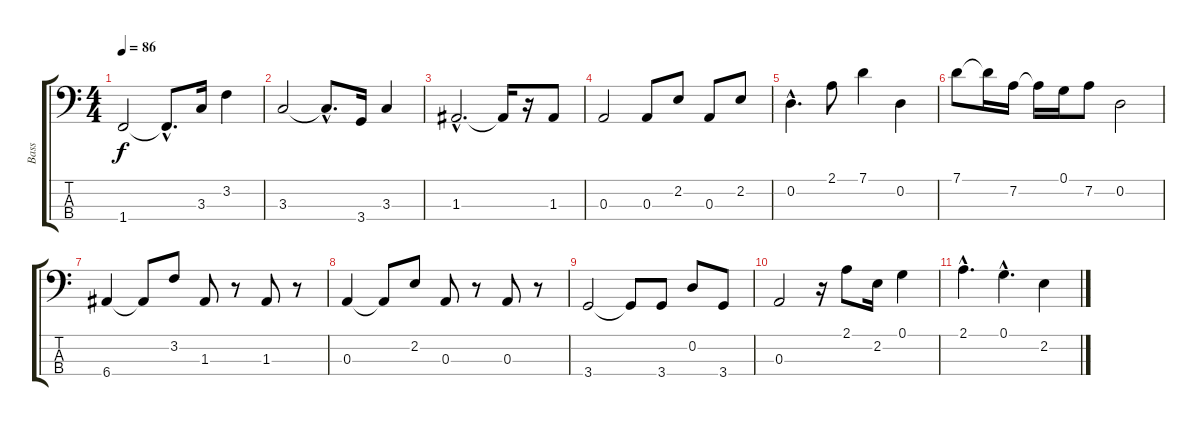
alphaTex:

\track ("Bass" "Bass") {instrument fretlessbass}
\staff {score tabs}
\tuning (G2 D2 A1 E1) {hide}
\ts (4 4)
\tempo 86
\clef f4
\ks c
1.4.2{dy f} 1.4{hac t}.8{d} 3.3.16 3.2.4 |
3.3.2 3.3{hac t}.8{d} 3.4.16 3.3.4 |
1.3{hac}.2{d} 1.3{t}.16 r.16 1.3.8 |
0.3.2 0.3.8 2.2.8 0.3.8 2.2.8 |
0.2{hac}.4{d} 2.1.8 7.1.4 0.2.4 |
7.1.8 7.1{t}.16 7.2.16 7.2{t}.16 0.1.16 7.2.8 0.2.2 |
6.4.4 6.4{t}.8 3.2.8 1.3.8 r.8 1.3.8 r.8 |
0.3.4 0.3{t}.8 2.2.8 0.3.8 r.8 0.3.8 r.8 |
3.4.2 3.4{t}.8 3.4.8 0.2.8 3.4.8 |
0.3.2 r.16 2.1.8 2.2.16 0.1.4 |
2.1{hac}.4{d} 0.1{hac}.4{d} 2.2.4
